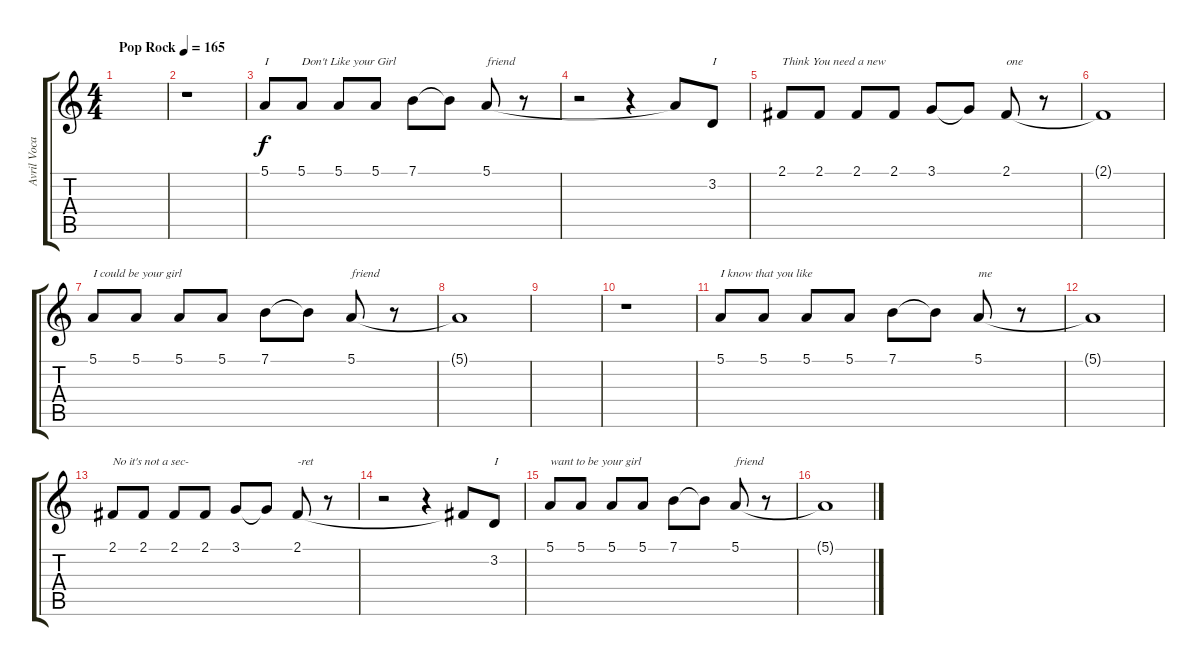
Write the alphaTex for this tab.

\track ("Avril Vocals" "Avril Voca") {instrument clarinet}
\staff {score tabs}
\tuning (E4 B3 G3 D3 A2 D2) {hide}
\ts (4 4)
\tempo (165 "Pop Rock")
\clef g2
\ks c
|
r.1 |
5.1.8{txt "I"} 5.1.8{txt "Don't Like your Girl"} 5.1.8 5.1.8 7.1.8 7.1{t}.8 5.1.8{txt "friend"} r.8 |
r.2 r.4 5.1{t}.8 3.2.8{txt "I"} |
2.1.8{txt "Think You need a new"} 2.1.8 2.1.8 2.1.8 3.1.8 3.1{t}.8 2.1.8{txt "one"} r.8 |
2.1{t}.1 |
5.1.8{txt "I could be your girl"} 5.1.8 5.1.8 5.1.8 7.1.8 7.1{t}.8 5.1.8{txt "friend"} r.8 |
5.1{t}.1 |
|
r.1 |
5.1.8{txt "I know that you like"} 5.1.8 5.1.8 5.1.8 7.1.8 7.1{t}.8 5.1.8{txt "me"} r.8 |
5.1{t}.1 |
2.1.8{txt "No it's not a sec-"} 2.1.8 2.1.8 2.1.8 3.1.8 3.1{t}.8 2.1.8{txt "-ret"} r.8 |
r.2 r.4 2.1{t}.8 3.2.8{txt "I"} |
5.1.8{txt "want to be your girl"} 5.1.8 5.1.8 5.1.8 7.1.8 7.1{t}.8 5.1.8{txt "friend"} r.8 |
5.1{t}.1
